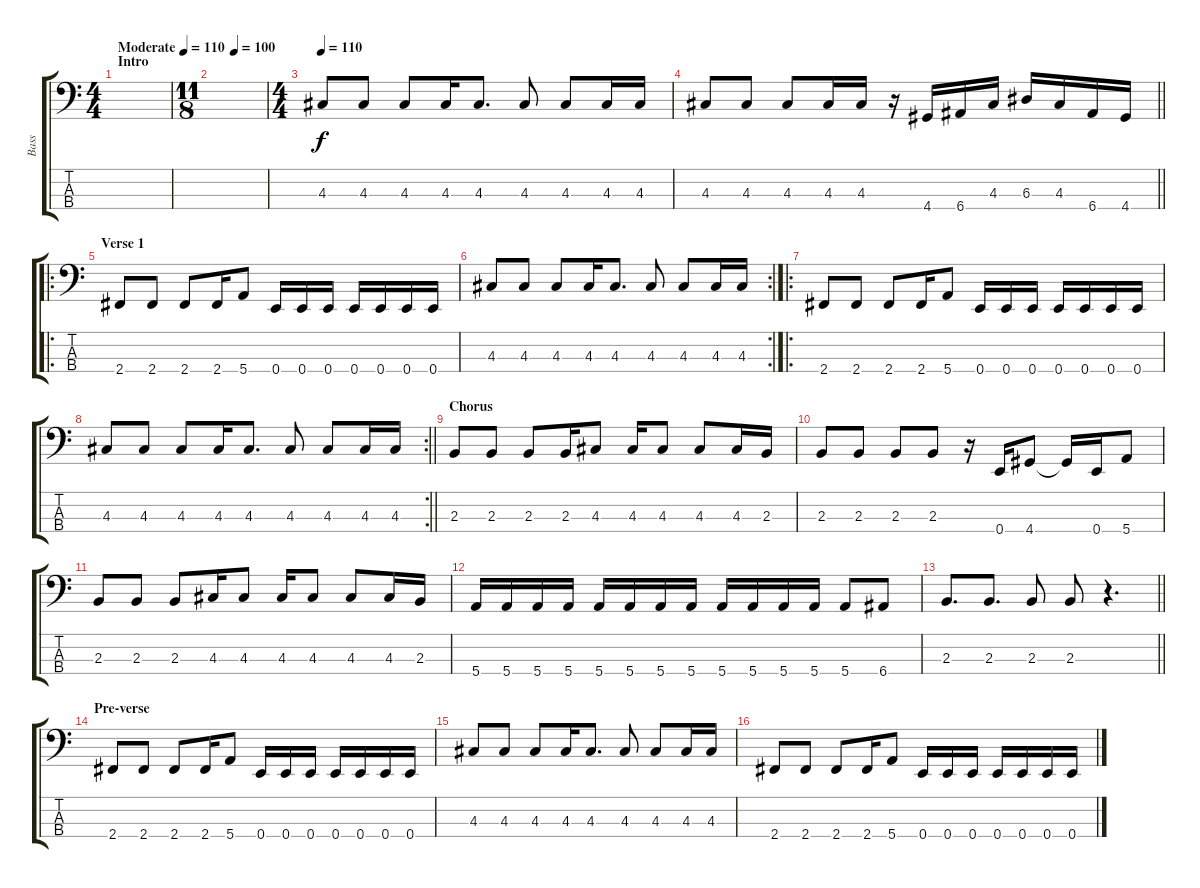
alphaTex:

\track ("Bass" "Bass") {instrument electricbassfinger}
\staff {score tabs}
\tuning (G2 D2 A1 E1) {hide}
\ts (4 4)
\section ("" "Intro")
\tempo (110 "Moderate")
\clef f4
\ks c
|
\ts (11 8)
\tempo (100 0.4090909090909091)
|
\ts (4 4)
\tempo 110
4.3.8 4.3.8 4.3.8 4.3.16 4.3.8{d} 4.3.8 4.3.8 4.3.16 4.3.16 |
\barLineRight lightlight
4.3.8 4.3.8 4.3.8 4.3.16 4.3.16 r.16 4.4.16 6.4.16 4.3.16 6.3.16 4.3.16 6.4.16 4.4.16 |
\ro
\section ("" "Verse 1")
2.4.8 2.4.8 2.4.8 2.4.16 5.4.8 0.4.16 0.4.16 0.4.16 0.4.16 0.4.16 0.4.16 0.4.16 |
\rc 2
4.3.8 4.3.8 4.3.8 4.3.16 4.3.8{d} 4.3.8 4.3.8 4.3.16 4.3.16 |
\ro
2.4.8 2.4.8 2.4.8 2.4.16 5.4.8 0.4.16 0.4.16 0.4.16 0.4.16 0.4.16 0.4.16 0.4.16 |
\rc 2
\barLineRight lightlight
4.3.8 4.3.8 4.3.8 4.3.16 4.3.8{d} 4.3.8 4.3.8 4.3.16 4.3.16 |
\section ("" "Chorus")
2.3.8 2.3.8 2.3.8 2.3.16 4.3.8 4.3.16 4.3.8 4.3.8 4.3.16 2.3.16 |
2.3.8 2.3.8 2.3.8 2.3.8 r.16 0.4.16 4.4.8 4.4{t}.16 0.4.16 5.4.8 |
2.3.8 2.3.8 2.3.8 4.3.16 4.3.8 4.3.16 4.3.8 4.3.8 4.3.16 2.3.16 |
5.4.16 5.4.16 5.4.16 5.4.16 5.4.16 5.4.16 5.4.16 5.4.16 5.4.16 5.4.16 5.4.16 5.4.16 5.4.8 6.4.8 |
\barLineRight lightlight
2.3.8{d} 2.3.8{d} 2.3.8 2.3.8 r.4{d} |
\section ("" "Pre-verse")
2.4.8 2.4.8 2.4.8 2.4.16 5.4.8 0.4.16 0.4.16 0.4.16 0.4.16 0.4.16 0.4.16 0.4.16 |
4.3.8 4.3.8 4.3.8 4.3.16 4.3.8{d} 4.3.8 4.3.8 4.3.16 4.3.16 |
2.4.8 2.4.8 2.4.8 2.4.16 5.4.8 0.4.16 0.4.16 0.4.16 0.4.16 0.4.16 0.4.16 0.4.16
